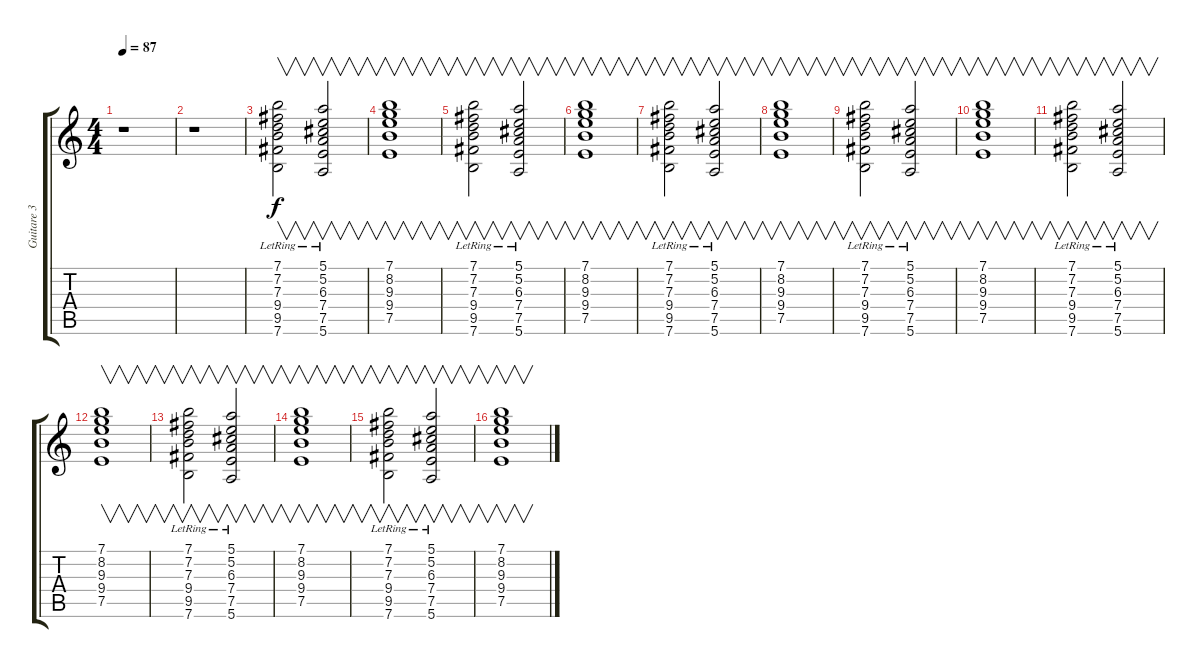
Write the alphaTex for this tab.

\track ("Guitare 3 (trémolo)" "Guitare 3 ") {instrument electricguitarclean}
\staff {score tabs}
\tuning (E4 B3 G3 D3 A2 E2) {hide}
\ts (4 4)
\tempo 87
\clef g2
\ks c
r.1{dy f instrument electricguitarclean} |
r.1 |
(7.1{lr} 7.2{lr} 7.3{lr} 9.4{lr} 9.5{lr} 7.6{lr}).2{v} (5.1{lr} 5.2{lr} 6.3{lr} 7.4{lr} 7.5{lr} 5.6{lr}).2{v} |
(7.1 8.2 9.3 9.4 7.5).1{v} |
(7.1{lr} 7.2{lr} 7.3{lr} 9.4{lr} 9.5{lr} 7.6{lr}).2{v} (5.1{lr} 5.2{lr} 6.3{lr} 7.4{lr} 7.5{lr} 5.6{lr}).2{v} |
(7.1 8.2 9.3 9.4 7.5).1{v} |
(7.1{lr} 7.2{lr} 7.3{lr} 9.4{lr} 9.5{lr} 7.6{lr}).2{v} (5.1{lr} 5.2{lr} 6.3{lr} 7.4{lr} 7.5{lr} 5.6{lr}).2{v} |
(7.1 8.2 9.3 9.4 7.5).1{v} |
(7.1{lr} 7.2{lr} 7.3{lr} 9.4{lr} 9.5{lr} 7.6{lr}).2{v} (5.1{lr} 5.2{lr} 6.3{lr} 7.4{lr} 7.5{lr} 5.6{lr}).2{v} |
(7.1 8.2 9.3 9.4 7.5).1{v} |
(7.1{lr} 7.2{lr} 7.3{lr} 9.4{lr} 9.5{lr} 7.6{lr}).2{v} (5.1{lr} 5.2{lr} 6.3{lr} 7.4{lr} 7.5{lr} 5.6{lr}).2{v} |
(7.1 8.2 9.3 9.4 7.5).1{v} |
(7.1{lr} 7.2{lr} 7.3{lr} 9.4{lr} 9.5{lr} 7.6{lr}).2{v} (5.1{lr} 5.2{lr} 6.3{lr} 7.4{lr} 7.5{lr} 5.6{lr}).2{v} |
(7.1 8.2 9.3 9.4 7.5).1{v} |
(7.1{lr} 7.2{lr} 7.3{lr} 9.4{lr} 9.5{lr} 7.6{lr}).2{v} (5.1{lr} 5.2{lr} 6.3{lr} 7.4{lr} 7.5{lr} 5.6{lr}).2{v} |
(7.1 8.2 9.3 9.4 7.5).1{v}
